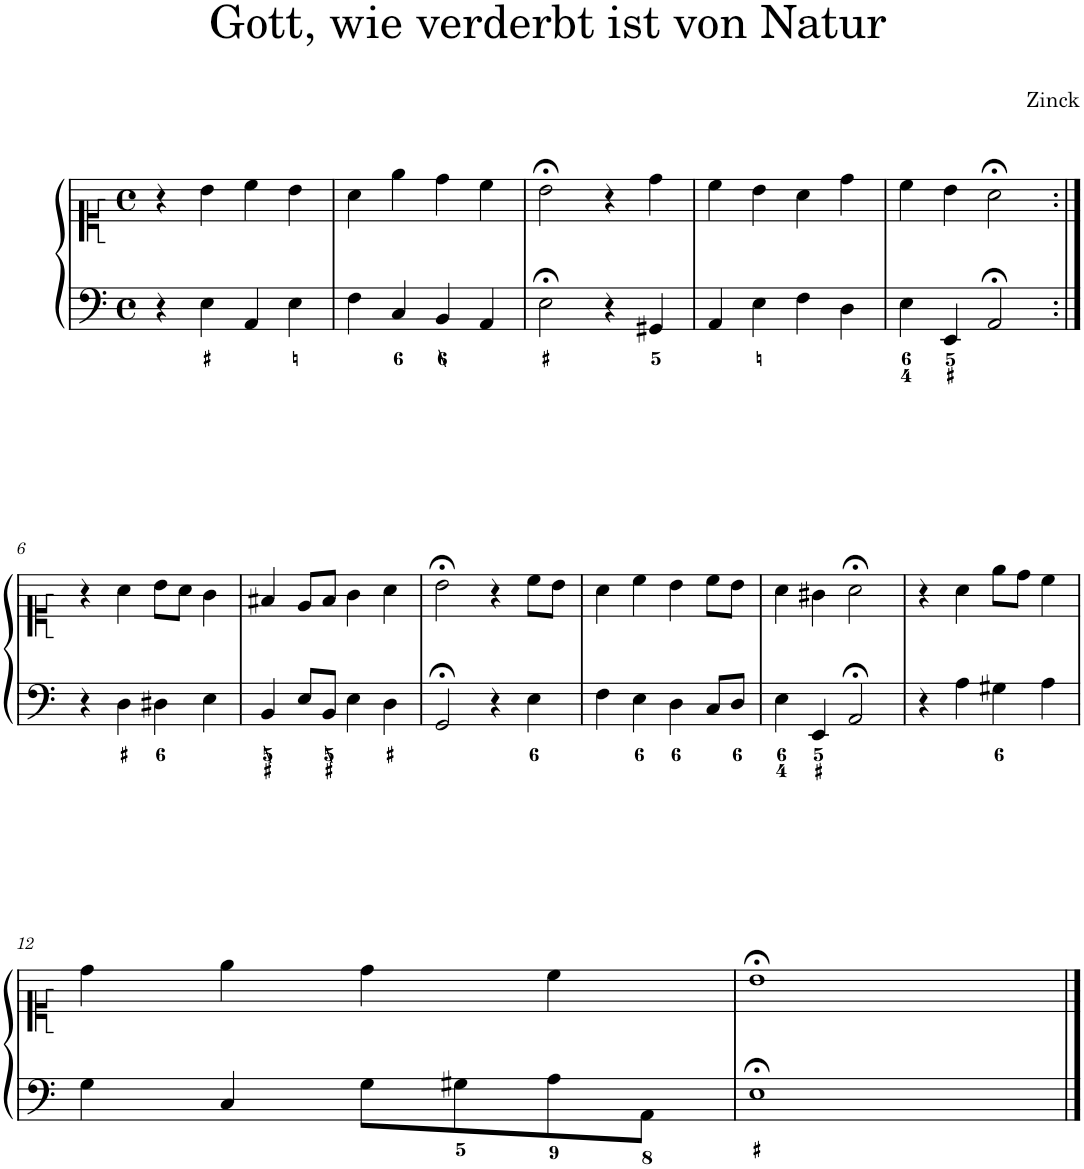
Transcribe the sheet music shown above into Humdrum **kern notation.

**kern	**kern
*part1	*part1
*staff2	*staff1
*I"Piano	*
*I'Pno.	*
*clefF4	*clefC1
*k[]	*k[]
*M4/4	*M4/4
*met(c)	*met(c)
=1	=1
4r	4r
4E\	4b\
4AA/	4cc\
4E\	4b\
=2	=2
4F\	4a\
4C/	4ee\
4BB/	4dd\
4AA/	4cc\
=3	=3
2E;<\	2b;<\
4r	4r
4GG#X/	4dd\
=4	=4
4AA/	4cc\
4E\	4b\
4F\	4a\
4D\	4dd\
=5	=5
4E\	4cc\
4EE/	4b\
2AA;</	2a;<\
!!LO:LB:g=z
=6:|!	=6:|!
4r	4r
4D\	4a\
4D#X\	8b\L
.	8a\J
4E\	4g\
=7	=7
4BB/	4f#X/
8E/L	8e/L
8BB/J	8f#/J
4E\	4g\
4D\	4a\
=8	=8
2GG;</	2b;<\
4r	4r
4E\	8cc\L
.	8b\J
=9	=9
4F\	4a\
4E\	4cc\
4D\	4b\
8C/L	8cc\L
8D/J	8b\J
=10	=10
4E\	4a\
4EE/	4g#X\
2AA;</	2a;<\
=11	=11
4r	4r
4A\	4a\
4G#X\	8ee\L
.	8dd\J
4A\	4cc\
!!LO:LB:g=z
=12	=12
4G\	4dd\
4C/	4ee\
8G\L	4dd\
8G#X\	.
8A\	4cc\
8AA\J	.
=13	=13
1E;<	1b;<
==	==
*-	*-
